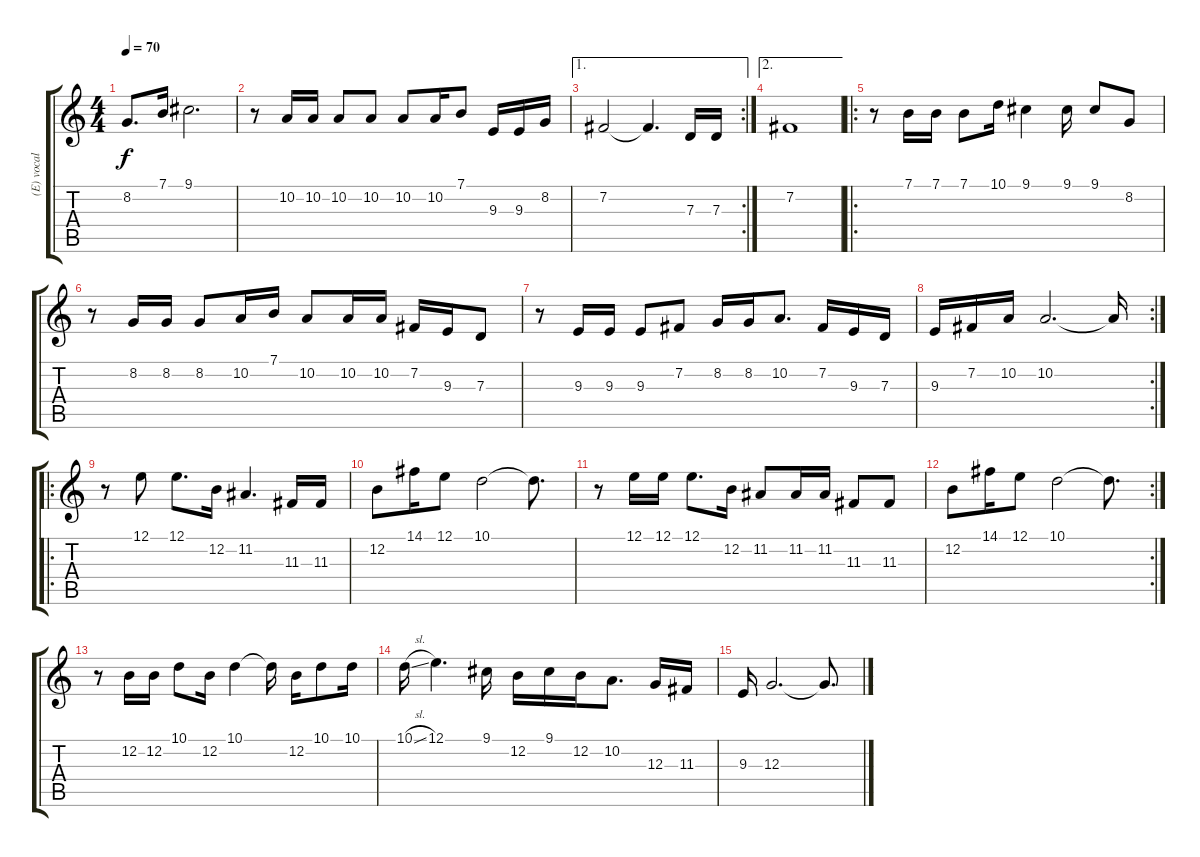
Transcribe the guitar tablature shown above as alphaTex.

\track ("(E) vocal" "(E) vocal") {instrument electricgrandpiano}
\staff {score tabs}
\tuning (E4 B3 G3 D3 A2 E2) {hide}
\ts (4 4)
\tempo 70
\clef g2
\ks c
8.2.8{d dy f} 7.1.16 9.1.2{d} |
r.8 10.2.16 10.2.16 10.2.8 10.2.8 10.2.8 10.2.16 7.1.8 9.3.16 9.3.16 8.2.16 |
\ae 1
\rc 2
7.2.2 7.2{t}.4{d} 7.3.16 7.3.16 |
\ae 2
7.2.1 |
\ro
r.8 7.1.16 7.1.16 7.1.8 10.1.16 9.1.4 9.1.16 9.1.8 8.2.8 |
r.8 8.2.16 8.2.16 8.2.8 10.2.16 7.1.16 10.2.8 10.2.16 10.2.16 7.2.16 9.3.16 7.3.8 |
r.8 9.3.16 9.3.16 9.3.8 7.2.8 8.2.16 8.2.16 10.2.8{d} 7.2.16 9.3.16 7.3.16 |
\rc 2
9.3.16 7.2.16 10.2.16 10.2.2{d} 10.2{t}.16 |
\ro
r.8 12.1.8 12.1.8{d} 12.2.16 11.2.4{d} 11.3.16 11.3.16 |
12.2.8 14.1.16 12.1.8 10.1.2 10.1{t}.8{d} |
r.8 12.1.16 12.1.16 12.1.8{d} 12.2.16 11.2.8 11.2.16 11.2.16 11.3.8 11.3.8 |
\rc 2
12.2.8 14.1.16 12.1.8 10.1.2 10.1{t}.8{d} |
r.8 12.2.16 12.2.16 10.1.8 12.2.16 10.1.4 10.1{t}.16 12.2.16 10.1.8 10.1.16 |
10.1{sl}.16 12.1.4{d} 9.1.16 12.2.16 9.1.16 12.2.16 10.2.8{d} 12.3.16 11.3.16 |
9.3.16 12.3.2{d} 12.3{t}.8{d}
